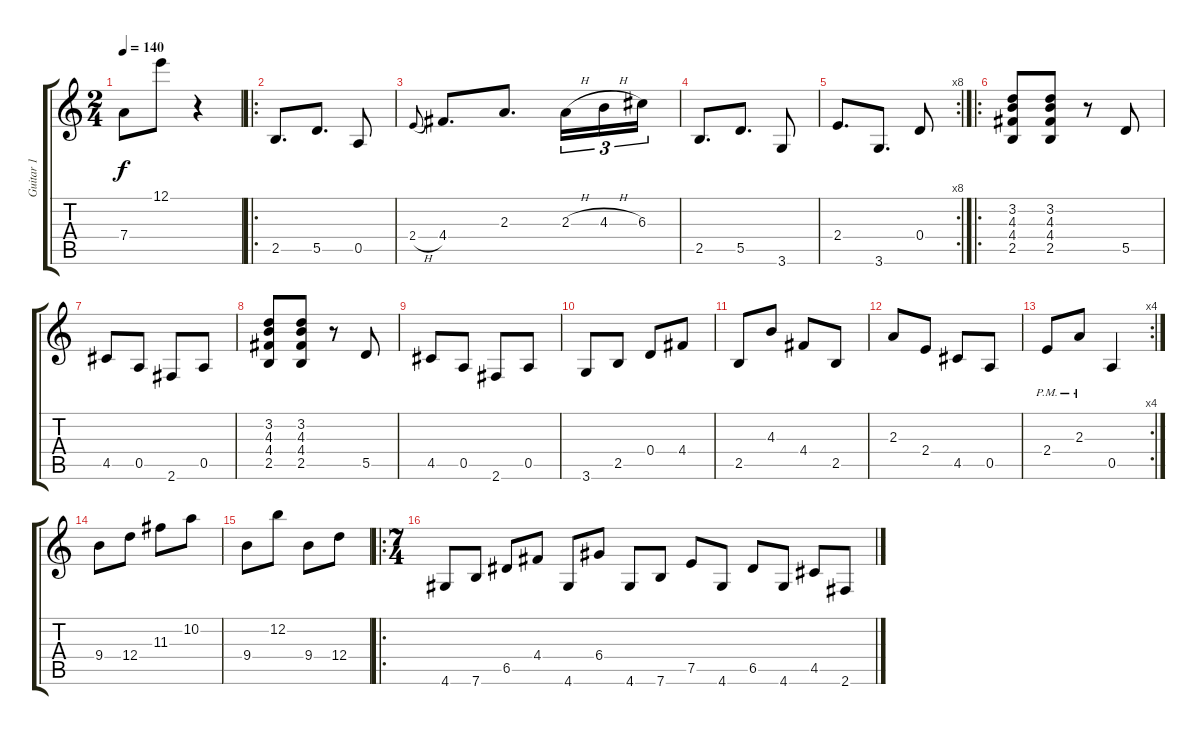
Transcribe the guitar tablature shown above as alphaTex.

\track ("Guitar 1" "Guitar 1") {instrument distortionguitar}
\staff {score tabs}
\tuning (E4 B3 G3 D3 A2 E2) {hide}
\ts (2 4)
\tempo 140
\clef g2
\ks c
7.4.8{dy f} 12.1.8 r.4 |
\ro
2.5.8{d} 5.5.8{d} 0.5.8 |
2.4{h}.8{gr onbeat} 4.4.8{d} 2.3.8{d} 2.3{h}.16{tu (3 2)} 4.3{h}.16{tu (3 2)} 6.3.16{tu (3 2)} |
2.5.8{d} 5.5.8{d} 3.6.8 |
\rc 8
2.4.8{d} 3.6.8{d} 0.4.8 |
\ro
(3.2 4.3 4.4 2.5).8 (3.2 4.3 4.4 2.5).8 r.8 5.5.8 |
4.5.8 0.5.8 2.6.8 0.5.8 |
(3.2 4.3 4.4 2.5).8 (3.2 4.3 4.4 2.5).8 r.8 5.5.8 |
4.5.8 0.5.8 2.6.8 0.5.8 |
3.6.8 2.5.8 0.4.8 4.4.8 |
2.5.8 4.3.8 4.4.8 2.5.8 |
2.3.8 2.4.8 4.5.8 0.5.8 |
\rc 4
2.4{pm}.8 2.3{pm}.8 0.5.4 |
9.4.8 12.4.8 11.3.8 10.2.8 |
9.4.8 12.2.8 9.4.8 12.4.8 |
\ro
\ts (7 4)
4.6.8 7.6.8 6.5.8 4.4.8 4.6.8 6.4.8 4.6.8 7.6.8 7.5.8 4.6.8 6.5.8 4.6.8 4.5.8 2.6.8
